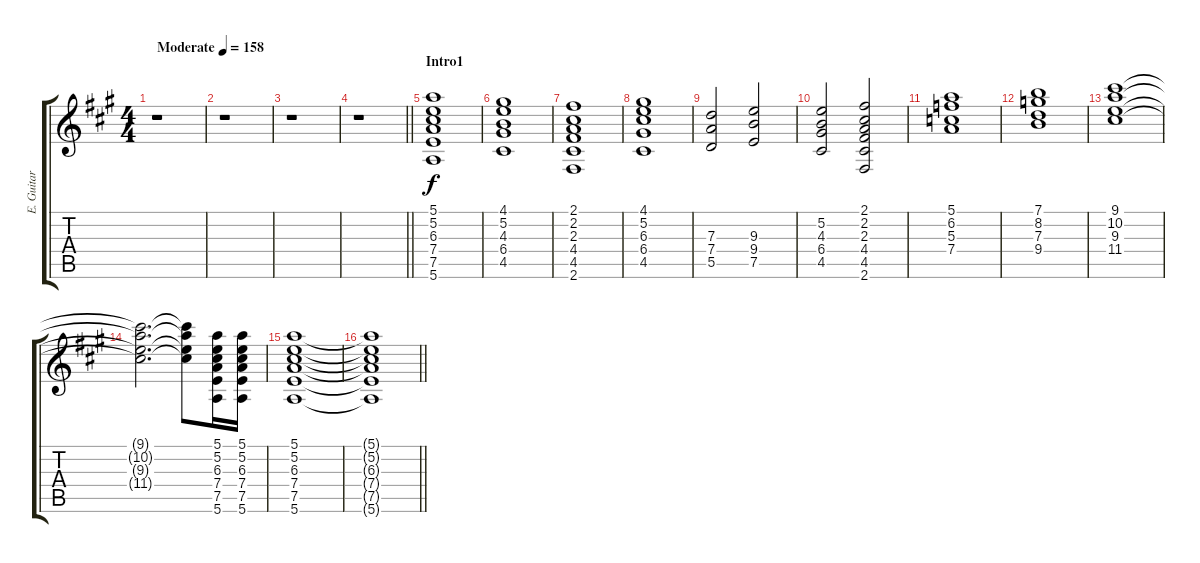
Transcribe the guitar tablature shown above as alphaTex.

\track ("E. Guitar II" "E. Guitar ") {instrument overdrivenguitar}
\staff {score tabs}
\tuning (E4 B3 G3 D3 A2 E2) {hide}
\ts (4 4)
\tempo (158 "Moderate")
\clef g2
\ks a
r.1{dy f instrument overdrivenguitar} |
r.1 |
r.1 |
\barLineRight lightlight
r.1 |
\section ("" "Intro1")
(5.1 5.2 6.3 7.4 7.5 5.6).1 |
(4.1 5.2 4.3 6.4 4.5).1 |
(2.1 2.2 2.3 4.4 4.5 2.6).1 |
(4.1 5.2 6.3 6.4 4.5).1 |
(7.3 7.4 5.5).2 (9.3 9.4 7.5).2 |
(5.2 4.3 6.4 4.5).2 (2.1 2.2 2.3 4.4 4.5 2.6).2 |
(5.1 6.2 5.3 7.4).1 |
(7.1 8.2 7.3 9.4).1 |
(9.1 10.2 9.3 11.4).1 |
(9.1{t} 10.2{t} 9.3{t} 11.4{t}).2{d} (9.1{t} 10.2{t} 9.3{t} 11.4{t}).8 (5.1 5.2 6.3 7.4 7.5 5.6).16 (5.1 5.2 6.3 7.4 7.5 5.6).16 |
(5.1 5.2 6.3 7.4 7.5 5.6).1 |
\barLineRight lightlight
(5.1{t} 5.2{t} 6.3{t} 7.4{t} 7.5{t} 5.6{t}).1
